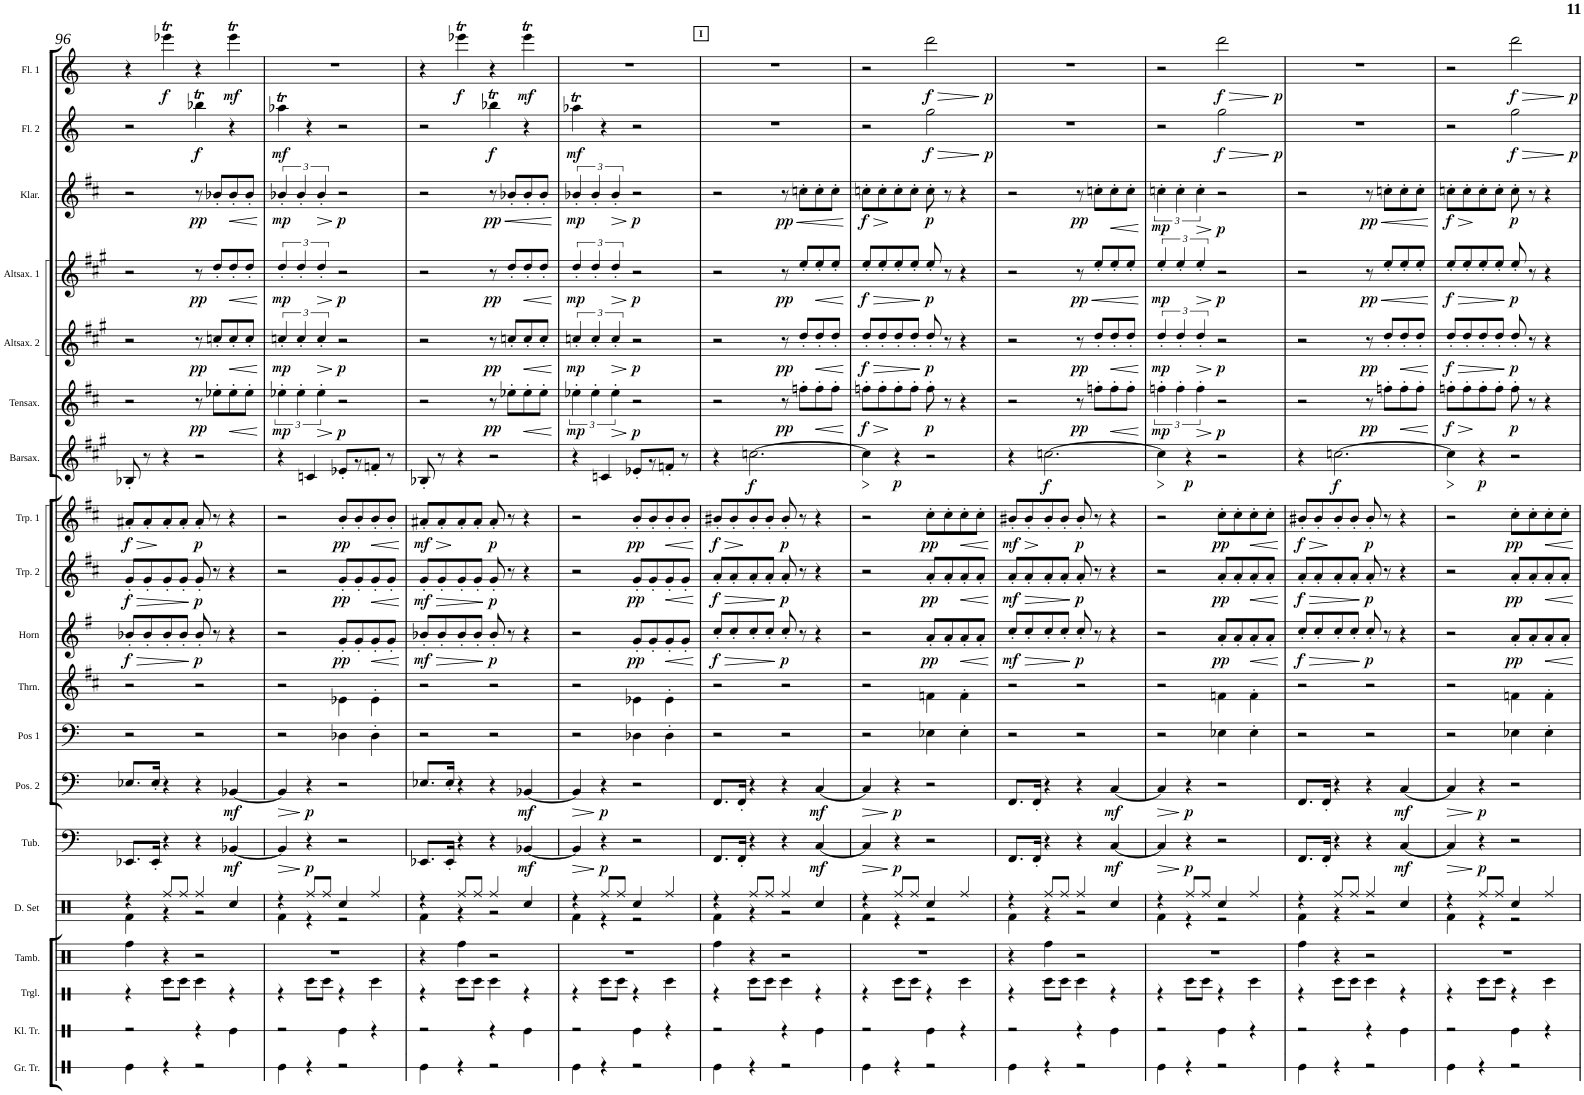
**kern	**kern	**kern	**kern	**kern	**dynam	**kern	**dynam	**kern	**kern	**kern	**dynam	**kern	**dynam	**kern	**dynam	**kern	**dynam	**kern	**dynam	**kern	**dynam	**kern	**dynam	**kern	**dynam	**kern	**dynam	**kern	**dynam
*part18	*part17	*part16	*part15	*part14	*part14	*part13	*part13	*part12	*part11	*part10	*part10	*part9	*part9	*part8	*part8	*part7	*part7	*part6	*part6	*part5	*part5	*part4	*part4	*part3	*part3	*part2	*part2	*part1	*part1
*staff18	*staff17	*staff16	*staff15	*staff14	*staff14	*staff13	*staff13	*staff12	*staff11	*staff10	*staff10	*staff9	*staff9	*staff8	*staff8	*staff7	*staff7	*staff6	*staff6	*staff5	*staff5	*staff4	*staff4	*staff3	*staff3	*staff2	*staff2	*staff1	*staff1
*I"Große Trommel	*I"Triangel	*I"Tambourine	*I"Drumset	*I"Tuba	*	*I"Posaune 2	*	*I"Posaune 1	*I"Tenorhorn	*I"Horn	*	*I"Trompete 2	*	*I"Trompete 1	*	*I"Baritonsaxophon	*	*I"Tenorsaxophon	*	*I"Altsaxophon 2	*	*I"Altsaxophon 1	*	*I"Klarinette	*	*I"Flöte 2	*	*I"Flöte 1	*
*I'Gr. Tr.	*I'Trgl.	*I'Tamb.	*I'D. Set	*I'Tub.	*	*I'Pos. 2	*	*I'Pos 1	*I'Thrn.	*I'Horn	*	*I'Trp. 2	*	*I'Trp. 1	*	*I'Barsax.	*	*I'Tensax.	*	*I'Altsax. 2	*	*I'Altsax. 1	*	*I'Klar.	*	*I'Fl. 2	*	*I'Fl. 1	*
!!LO:PB:g=z
*clefX	*clefX	*clefX	*clefX	*clefF4	*	*clefF4	*	*clefF4	*clefG2	*clefG2	*	*clefG2	*	*clefG2	*	*clefG2	*	*clefG2	*	*clefG2	*	*clefG2	*	*clefG2	*	*clefG2	*	*clefG2	*
*	*	*	*	*	*	*	*	*	*Trd8c14	*Trd4c7	*	*Trd1c2	*	*Trd1c2	*	*Trd12c21	*	*Trd8c14	*	*Trd5c9	*	*Trd5c9	*	*Trd1c2	*	*	*	*	*
*k[]	*k[]	*k[]	*k[]	*k[]	*	*k[]	*	*k[]	*k[f#c#]	*k[f#]	*	*k[f#c#]	*	*k[f#c#]	*	*k[f#c#g#]	*	*k[f#c#]	*	*k[f#c#g#]	*	*k[f#c#g#]	*	*k[f#c#]	*	*k[]	*	*k[]	*
*M4/4	*M4/4	*M4/4	*M4/4	*M4/4	*	*M4/4	*	*M4/4	*M4/4	*M4/4	*	*M4/4	*	*M4/4	*	*M4/4	*	*M4/4	*	*M4/4	*	*M4/4	*	*M4/4	*	*M4/4	*	*M4/4	*
=96	=96	=96	=96	=96	=96	=96	=96	=96	=96	=96	=96	=96	=96	=96	=96	=96	=96	=96	=96	=96	=96	=96	=96	=96	=96	=96	=96	=96	=96
*	*	*	*^	*	*	*	*	*	*	*	*	*	*	*	*	*	*	*	*	*	*	*	*	*	*	*	*	*	*
!	!	!	!	!	!	!	!	!	!	!	!	!LO:HP:b	!	!LO:HP:b	!	!LO:HP:b	!	!	!	!	!	!	!	!	!	!	!	!	!	!
!	!	!	!	!	!	!	!	!	!	!	!	!LO:DY:n=1:b	!	!LO:DY:n=1:b	!	!LO:DY:n=1:b	!	!	!	!	!	!	!	!	!	!	!	!	!	!
4Re\	4r	4Rff\	4r	4Rf\	8.EE-X/L	.	8.E-X/L	.	2r	2r	8b-X'</L	> f	8g'</L	> f	8a#X'</L	> f	8B-X'</	.	2r	.	2r	.	2r	.	2r	.	2r	.	4r	.
.	.	.	.	.	.	.	.	.	.	.	8b-'</	.	8g'</	.	8a#'</	.	8r	.	.	.	.	.	.	.	.	.	.	.	.	.
.	.	.	.	.	16EE-'</Jk	.	16E-'</Jk	.	.	.	.	.	.	.	.	.	.	.	.	.	.	.	.	.	.	.	.	.	.	.
!	!	!	!	!	!	!	!	!	!	!	!	!	!	!	!	!	!	!	!	!	!	!	!	!	!	!	!	!	!	!LO:DY:b
4r	8R\L	4r	8Rff/L	4r	4r	.	4r	.	.	.	8b-'</	.	8g'</	.	8a#'</	.	4r	.	.	.	.	.	.	.	.	.	.	.	4eee-X>\	f
.	8R\J	.	8Rff/J	.	.	.	.	.	.	.	8b-'</J	.	8g'</J	.	8a#'</J	.	.	.	.	.	.	.	.	.	.	.	.	.	.	.
!	!	!	!	!	!	!	!	!	!	!	!	!LO:DY:n=2:b	!	!LO:DY:n=2:b	!	!LO:DY:n=2:b	!	!	!	!LO:DY:b	!	!LO:DY:b	!	!LO:DY:b	!	!LO:DY:b	!	!LO:DY:b	!	!
2r	4R\	2r	4Rff/	2r	4r	.	4r	.	2r	2r	8b-'</	p	8g'</	p	8a#'</	p	2r	.	8r	pp	8r	pp	8r	pp	8r	pp	4bb-X>\	f	4r	.
.	.	.	.	.	.	.	.	.	.	.	8r	.	8r	.	8r	.	.	.	8ee-X'>\L	.	8ccn'</L	.	8dd'</L	.	8b-X'</L	.	.	.	.	.
!	!	!	!	!	!	!LO:DY:b	!	!LO:DY:b	!	!	!	!	!	!	!	!	!	!	!	!LO:HP:b	!	!LO:HP:b	!	!LO:HP:b	!	!LO:HP:b	!	!	!	!LO:DY:b
.	4r	.	4Rcc/	.	[4BB-X/	mf	[4BB-X/	mf	.	.	4r	.	4r	.	4r	.	.	.	8ee-'>\	<	8cc'</	<	8dd'</	<	8b-'</	<	4r	.	4eee->\	mf
.	.	.	.	.	.	.	.	.	.	.	.	.	.	.	.	.	.	.	8ee-'>\J	.	8cc'</J	.	8dd'</J	.	8b-'</J	.	.	.	.	.
=97	=97	=97	=97	=97	=97	=97	=97	=97	=97	=97	=97	=97	=97	=97	=97	=97	=97	=97	=97	=97	=97	=97	=97	=97	=97	=97	=97	=97	=97	=97
!	!	!	!	!	!	!LO:HP:b	!	!LO:HP:b	!	!	!	!	!	!	!	!	!	!	!	!LO:DY:b	!	!LO:DY:b	!	!LO:DY:b	!	!LO:DY:b	!	!LO:DY:b	!	!
4Re\	4r	1r	4r	4Rf\	4BB-/]	>	4BB-/]	>	2r	2r	2r	.	2r	.	2r	.	4r	.	6ee-X'>\	mp	6ccn'</	mp	6dd'</	mp	6b-X'</	mp	4aa-X>\	mf	1r	.
.	.	.	.	.	.	.	.	.	.	.	.	.	.	.	.	.	.	.	6ee-'>\	.	6cc'</	.	6dd'</	.	6b-'</	.	.	.	.	.
!	!	!	!	!	!	!LO:DY:b	!	!LO:DY:b	!	!	!	!	!	!	!	!	!	!	!	!	!	!	!	!	!	!	!	!	!	!
4r	8R\L	.	8Rff/L	4r	4r	p	4r	p	.	.	.	.	.	.	.	.	4cn/	.	.	.	.	.	.	.	.	.	4r	.	.	.
!	!	!	!	!	!	!	!	!	!	!	!	!	!	!	!	!	!	!	!	!LO:HP:b	!	!LO:HP:b	!	!LO:HP:b	!	!LO:HP:b	!	!	!	!
.	.	.	.	.	.	.	.	.	.	.	.	.	.	.	.	.	.	.	6ee-'>\	>	6cc'</	>	6dd'</	>	6b-'</	>	.	.	.	.
.	8R\J	.	8Rff/J	.	.	.	.	.	.	.	.	.	.	.	.	.	.	.	.	.	.	.	.	.	.	.	.	.	.	.
!	!	!	!	!	!	!	!	!	!	!	!	!LO:DY:b	!	!LO:DY:b	!	!LO:DY:b	!	!	!	!LO:DY:n=1:b	!	!LO:DY:n=1:b	!	!LO:DY:n=1:b	!	!LO:DY:n=1:b	!	!	!	!
2r	4r	.	4Rcc/	2r	2r	.	2r	.	4D-X\	4e-X\	8g'</L	pp	8g'</L	pp	8b'</L	pp	8e-X'</L	.	2r	[ p	2r	[ p	2r	[ p	2r	[ p	2r	.	.	.
.	.	.	.	.	.	.	.	.	.	.	8g'</	.	8g'</	.	8b'</	.	8r	.	.	.	.	.	.	.	.	.	.	.	.	.
!	!	!	!	!	!	!	!	!	!	!	!	!LO:HP:b	!	!LO:HP:b	!	!LO:HP:b	!	!	!	!	!	!	!	!	!	!	!	!	!	!
.	4R\	.	4Rff/	.	.	.	.	.	4D-'>\	4e-'>\	8g'</	<	8g'</	<	8b'</	<	8fn'</J	.	.	.	.	.	.	.	.	.	.	.	.	.
.	.	.	.	.	.	.	.	.	.	.	8g'</J	.	8g'</J	.	8b'</J	.	8r	.	.	.	.	.	.	.	.	.	.	.	.	.
*	*	*	*v	*v	*	*	*	*	*	*	*	*	*	*	*	*	*	*	*	*	*	*	*	*	*	*	*	*	*	*
.	.	.	.	.	.	.	.	.	.	.	]	.	]	.	]	.	.	.	.	.	.	.	.	.	.	.	.	.	.
=98	=98	=98	=98	=98	=98	=98	=98	=98	=98	=98	=98	=98	=98	=98	=98	=98	=98	=98	=98	=98	=98	=98	=98	=98	=98	=98	=98	=98	=98
*	*	*	*^	*	*	*	*	*	*	*	*	*	*	*	*	*	*	*	*	*	*	*	*	*	*	*	*	*	*
!	!	!	!	!	!	!	!	!	!	!	!	!LO:HP:b	!	!LO:HP:b	!	!LO:HP:b	!	!	!	!	!	!	!	!	!	!	!	!	!	!
!	!	!	!	!	!	!	!	!	!	!	!	!LO:DY:n=1:b	!	!LO:DY:n=1:b	!	!LO:DY:n=1:b	!	!	!	!	!	!	!	!	!	!	!	!	!	!
4Re\	4r	4r	4r	4Rf\	8.EE-X/L	.	8.E-X/L	.	2r	2r	8b-X'</L	> mf	8g'</L	> mf	8a#X'</L	> mf	8B-X'</	.	2r	.	2r	.	2r	.	2r	.	2r	.	4r	.
.	.	.	.	.	.	.	.	.	.	.	8b-'</	.	8g'</	.	8a#'</	.	8r	.	.	.	.	.	.	.	.	.	.	.	.	.
.	.	.	.	.	16EE-'</Jk	.	16E-'</Jk	.	.	.	.	.	.	.	.	.	.	.	.	.	.	.	.	.	.	.	.	.	.	.
!	!	!	!	!	!	!	!	!	!	!	!	!	!	!	!	!	!	!	!	!	!	!	!	!	!	!	!	!	!	!LO:DY:b
4r	8R\L	4Rff\	8Rff/L	4r	4r	.	4r	.	.	.	8b-'</	.	8g'</	.	8a#'</	[	4r	.	.	.	.	.	.	.	.	.	.	.	4eee-X>\	f
.	8R\J	.	8Rff/J	.	.	.	.	.	.	.	8b-'</J	.	8g'</J	.	8a#'</J	.	.	.	.	.	.	.	.	.	.	.	.	.	.	.
!	!	!	!	!	!	!	!	!	!	!	!	!LO:DY:n=2:b	!	!LO:DY:n=2:b	!	!LO:DY:n=2:b	!	!	!	!LO:DY:b	!	!LO:DY:b	!	!LO:DY:b	!	!LO:HP:b	!	!	!	!
!	!	!	!	!	!	!	!	!	!	!	!	!	!	!	!	!	!	!	!	!	!	!	!	!	!	!LO:DY:n=1:b	!	!LO:DY:b	!	!
2r	4R\	2r	4Rff/	2r	4r	.	4r	.	2r	2r	8b-'</	[ p	8g'</	[ p	8a#'</	p	2r	.	8r	pp	8r	pp	8r	pp	8r	< pp	4bb-X>\	f	4r	.
.	.	.	.	.	.	.	.	.	.	.	8r	.	8r	.	8r	.	.	.	8ee-X'>\L	.	8ccn'</L	.	8dd'</L	.	8b-X'</L	.	.	.	.	.
!	!	!	!	!	!	!LO:DY:b	!	!LO:DY:b	!	!	!	!	!	!	!	!	!	!	!	!LO:HP:b	!	!LO:HP:b	!	!LO:HP:b	!	!	!	!	!	!LO:DY:b
.	4r	.	4Rcc/	.	[4BB-X/	mf	[4BB-X/	mf	.	.	4r	.	4r	.	4r	.	.	.	8ee-'>\	<	8cc'</	<	8dd'</	<	8b-'</	.	4r	.	4eee->\	mf
.	.	.	.	.	.	.	.	.	.	.	.	.	.	.	.	.	.	.	8ee-'>\J	.	8cc'</J	.	8dd'</J	.	8b-'</J	.	.	.	.	.
*	*	*	*v	*v	*	*	*	*	*	*	*	*	*	*	*	*	*	*	*	*	*	*	*	*	*	*	*	*	*	*
.	.	.	.	.	.	.	.	.	.	.	.	.	.	.	.	.	.	.	]	.	]	.	]	.	]	.	.	.	.
=99	=99	=99	=99	=99	=99	=99	=99	=99	=99	=99	=99	=99	=99	=99	=99	=99	=99	=99	=99	=99	=99	=99	=99	=99	=99	=99	=99	=99	=99
*	*	*	*^	*	*	*	*	*	*	*	*	*	*	*	*	*	*	*	*	*	*	*	*	*	*	*	*	*	*
!	!	!	!	!	!	!LO:HP:b	!	!LO:HP:b	!	!	!	!	!	!	!	!	!	!	!	!LO:DY:b	!	!LO:DY:b	!	!LO:DY:b	!	!LO:DY:b	!	!LO:DY:b	!	!
4Re\	4r	1r	4r	4Rf\	4BB-/]	>	4BB-/]	>	2r	2r	2r	.	2r	.	2r	.	4r	.	6ee-X'>\	mp	6ccn'</	mp	6dd'</	mp	6b-X'</	mp	4aa-X>\	mf	1r	.
.	.	.	.	.	.	.	.	.	.	.	.	.	.	.	.	.	.	.	6ee-'>\	.	6cc'</	.	6dd'</	.	6b-'</	.	.	.	.	.
!	!	!	!	!	!	!LO:DY:n=1:b	!	!LO:DY:n=1:b	!	!	!	!	!	!	!	!	!	!	!	!	!	!	!	!	!	!	!	!	!	!
4r	8R\L	.	8Rff/L	4r	4r	] p	4r	] p	.	.	.	.	.	.	.	.	4cn/	.	.	.	.	.	.	.	.	.	4r	.	.	.
!	!	!	!	!	!	!	!	!	!	!	!	!	!	!	!	!	!	!	!	!LO:HP:b	!	!LO:HP:b	!	!LO:HP:b	!	!LO:HP:b	!	!	!	!
.	.	.	.	.	.	.	.	.	.	.	.	.	.	.	.	.	.	.	6ee-'>\	>	6cc'</	>	6dd'</	>	6b-'</	>	.	.	.	.
.	8R\J	.	8Rff/J	.	.	.	.	.	.	.	.	.	.	.	.	.	.	.	.	.	.	.	.	.	.	.	.	.	.	.
!	!	!	!	!	!	!	!	!	!	!	!	!LO:DY:b	!	!LO:DY:b	!	!LO:DY:b	!	!	!	!LO:DY:n=1:b	!	!LO:DY:n=1:b	!	!LO:DY:n=1:b	!	!LO:DY:n=1:b	!	!	!	!
2r	4r	.	4Rcc/	2r	2r	.	2r	.	4D-X\	4e-X\	8g'</L	pp	8g'</L	pp	8b'</L	pp	8e-X'</L	.	2r	[ p	2r	[ p	2r	[ p	2r	[ p	2r	.	.	.
.	.	.	.	.	.	.	.	.	.	.	8g'</	.	8g'</	.	8b'</	.	8r	.	.	.	.	.	.	.	.	.	.	.	.	.
!	!	!	!	!	!	!	!	!	!	!	!	!LO:HP:b	!	!LO:HP:b	!	!LO:HP:b	!	!	!	!	!	!	!	!	!	!	!	!	!	!
.	4R\	.	4Rff/	.	.	.	.	.	4D-'>\	4e-'>\	8g'</	<	8g'</	<	8b'</	<	8fn'</J	.	.	.	.	.	.	.	.	.	.	.	.	.
.	.	.	.	.	.	.	.	.	.	.	8g'</J	.	8g'</J	.	8b'</J	.	8r	.	.	.	.	.	.	.	.	.	.	.	.	.
*	*	*	*v	*v	*	*	*	*	*	*	*	*	*	*	*	*	*	*	*	*	*	*	*	*	*	*	*	*	*	*
.	.	.	.	.	.	.	.	.	.	.	]	.	]	.	]	.	.	.	.	.	.	.	.	.	.	.	.	.	.
!!LO:REH:place=s1:a:B:cj:t=I
=100	=100	=100	=100	=100	=100	=100	=100	=100	=100	=100	=100	=100	=100	=100	=100	=100	=100	=100	=100	=100	=100	=100	=100	=100	=100	=100	=100	=100	=100
*	*	*	*^	*	*	*	*	*	*	*	*	*	*	*	*	*	*	*	*	*	*	*	*	*	*	*	*	*	*
!	!	!	!	!	!	!	!	!	!	!	!	!LO:HP:b	!	!LO:HP:b	!	!LO:HP:b	!	!	!	!	!	!	!	!	!	!	!	!	!	!
!	!	!	!	!	!	!	!	!	!	!	!	!LO:DY:n=1:b	!	!LO:DY:n=1:b	!	!LO:DY:n=1:b	!	!	!	!	!	!	!	!	!	!	!	!	!	!
4Re\	4r	4Rff\	4r	4Rf\	8.FF/L	.	8.FF/L	.	2r	2r	8cc'</L	> f	8a'</L	> f	8b#X'</L	> f	4r	.	2r	.	2r	.	2r	.	2r	.	1r	.	1r	.
.	.	.	.	.	.	.	.	.	.	.	8cc'</	.	8a'</	.	8b#'</	.	.	.	.	.	.	.	.	.	.	.	.	.	.	.
.	.	.	.	.	16FF'</Jk	.	16FF'</Jk	.	.	.	.	.	.	.	.	.	.	.	.	.	.	.	.	.	.	.	.	.	.	.
!	!	!	!	!	!	!	!	!	!	!	!	!	!	!	!	!	!	!LO:DY:b	!	!	!	!	!	!	!	!	!	!	!	!
4r	8R\L	4r	8Rff/L	4r	4r	.	4r	.	.	.	8cc'</	.	8a'</	.	8b#'</	[	[2.ccn\	f	.	.	.	.	.	.	.	.	.	.	.	.
.	8R\J	.	8Rff/J	.	.	.	.	.	.	.	8cc'</J	.	8a'</J	.	8b#'</J	.	.	.	.	.	.	.	.	.	.	.	.	.	.	.
!	!	!	!	!	!	!	!	!	!	!	!	!LO:DY:n=2:b	!	!LO:DY:n=2:b	!	!LO:DY:n=2:b	!	!	!	!LO:DY:b	!	!LO:DY:b	!	!LO:DY:b	!	!LO:HP:b	!	!	!	!
!	!	!	!	!	!	!	!	!	!	!	!	!	!	!	!	!	!	!	!	!	!	!	!	!	!	!LO:DY:n=1:b	!	!	!	!
2r	4R\	2r	4Rff/	2r	4r	.	4r	.	2r	2r	8cc'</	[ p	8a'</	[ p	8b#'</	p	.	.	8r	pp	8r	pp	8r	pp	8r	< pp	.	.	.	.
.	.	.	.	.	.	.	.	.	.	.	8r	.	8r	.	8r	.	.	.	8ffn'>\L	.	8dd'</L	.	8ee'</L	.	8ccn'>\L	.	.	.	.	.
!	!	!	!	!	!	!LO:DY:b	!	!LO:DY:b	!	!	!	!	!	!	!	!	!	!	!	!LO:HP:b	!	!LO:HP:b	!	!LO:HP:b	!	!	!	!	!	!
.	4r	.	4Rcc/	.	[4C/	mf	[4C/	mf	.	.	4r	.	4r	.	4r	.	.	.	8ff'>\	<	8dd'</	<	8ee'</	<	8cc'>\	.	.	.	.	.
.	.	.	.	.	.	.	.	.	.	.	.	.	.	.	.	.	.	.	8ff'>\J	.	8dd'</J	.	8ee'</J	.	8cc'>\J	.	.	.	.	.
*	*	*	*v	*v	*	*	*	*	*	*	*	*	*	*	*	*	*	*	*	*	*	*	*	*	*	*	*	*	*	*
.	.	.	.	.	.	.	.	.	.	.	.	.	.	.	.	.	.	.	]	.	]	.	]	.	]	.	.	.	.
=101	=101	=101	=101	=101	=101	=101	=101	=101	=101	=101	=101	=101	=101	=101	=101	=101	=101	=101	=101	=101	=101	=101	=101	=101	=101	=101	=101	=101	=101
*	*	*	*^	*	*	*	*	*	*	*	*	*	*	*	*	*	*	*	*	*	*	*	*	*	*	*	*	*	*
!	!	!	!	!	!	!LO:HP:b	!	!LO:HP:b	!	!	!	!	!	!	!	!	!	!LO:HP:b	!	!LO:HP:b	!	!LO:HP:b	!	!LO:HP:b	!	!LO:HP:b	!	!	!	!
!	!	!	!	!	!	!	!	!	!	!	!	!	!	!	!	!	!	!	!	!LO:DY:n=1:b	!	!LO:DY:n=1:b	!	!LO:DY:n=1:b	!	!LO:DY:n=1:b	!	!	!	!
4Re\	4r	1r	4r	4Rf\	4C/]	>	4C/]	>	2r	2r	2r	.	2r	.	2r	.	4cc\]	>	8ffn'>\L	> f	8dd'</L	> f	8ee'</L	> f	8ccn'>\L	> f	2r	.	2r	.
.	.	.	.	.	.	.	.	.	.	.	.	.	.	.	.	.	.	.	8ff'>\	.	8dd'</	.	8ee'</	.	8cc'>\	.	.	.	.	.
!	!	!	!	!	!	!LO:DY:n=1:b	!	!LO:DY:n=1:b	!	!	!	!	!	!	!	!	!	!LO:DY:b	!	!	!	!	!	!	!	!	!	!	!	!
4r	8R\L	.	8Rff/L	4r	4r	] p	4r	] p	.	.	.	.	.	.	.	.	4r	p	8ff'>\	[	8dd'</	.	8ee'</	.	8cc'>\	[	.	.	.	.
.	8R\J	.	8Rff/J	.	.	.	.	.	.	.	.	.	.	.	.	.	.	.	8ff'>\J	.	8dd'</J	.	8ee'</J	.	8cc'>\J	.	.	.	.	.
!	!	!	!	!	!	!	!	!	!	!	!	!LO:DY:b	!	!LO:DY:b	!	!LO:DY:b	!	!	!	!LO:DY:n=2:b	!	!LO:DY:n=2:b	!	!LO:DY:n=2:b	!	!LO:DY:n=2:b	!	!LO:HP:b	!	!LO:HP:b
!	!	!	!	!	!	!	!	!	!	!	!	!	!	!	!	!	!	!	!	!	!	!	!	!	!	!	!	!LO:DY:n=1:b	!	!LO:DY:n=1:b
2r	4r	.	4Rcc/	2r	2r	.	2r	.	4E-X\	4fn\	8a'</L	pp	8a'</L	pp	8cc#'>\L	pp	2r	.	8ff'>\	p	8dd'</	[ p	8ee'</	[ p	8cc'>\	p	2gg\	> f	2ddd\	> f
.	.	.	.	.	.	.	.	.	.	.	8a'</	.	8a'</	.	8cc#'>\	.	.	.	8r	.	8r	.	8r	.	8r	.	.	.	.	.
!	!	!	!	!	!	!	!	!	!	!	!	!LO:HP:b	!	!LO:HP:b	!	!LO:HP:b	!	!	!	!	!	!	!	!	!	!	!	!	!	!
.	4R\	.	4Rff/	.	.	.	.	.	4E-'>\	4f'>\	8a'</	<	8a'</	<	8cc#'>\	<	.	.	4r	.	4r	.	4r	.	4r	.	.	.	.	.
.	.	.	.	.	.	.	.	.	.	.	8a'</J	.	8a'</J	.	8cc#'>\J	.	.	.	.	.	.	.	.	.	.	.	.	.	.	.
*	*	*	*v	*v	*	*	*	*	*	*	*	*	*	*	*	*	*	*	*	*	*	*	*	*	*	*	*	*	*	*
.	.	.	.	.	.	.	.	.	.	.	]	.	]	.	]	.	.	.	.	.	.	.	.	.	.	.	.	.	.
=102	=102	=102	=102	=102	=102	=102	=102	=102	=102	=102	=102	=102	=102	=102	=102	=102	=102	=102	=102	=102	=102	=102	=102	=102	=102	=102	=102	=102	=102
*	*	*	*^	*	*	*	*	*	*	*	*	*	*	*	*	*	*	*	*	*	*	*	*	*	*	*	*	*	*
!	!	!	!	!	!	!	!	!	!	!	!	!LO:HP:b	!	!LO:HP:b	!	!LO:HP:b	!	!	!	!	!	!	!	!	!	!	!	!	!	!
!	!	!	!	!	!	!	!	!	!	!	!	!LO:DY:n=1:b	!	!LO:DY:n=1:b	!	!LO:DY:n=1:b	!	!	!	!	!	!	!	!	!	!	!	!	!	!
4Re\	4r	4r	4r	4Rf\	8.FF/L	.	8.FF/L	.	2r	2r	8cc'</L	> mf	8a'</L	> mf	8b#X'</L	> mf	4r	.	2r	.	2r	.	2r	.	2r	.	1r	.	1r	.
.	.	.	.	.	.	.	.	.	.	.	8cc'</	.	8a'</	.	8b#'</	.	.	.	.	.	.	.	.	.	.	.	.	.	.	.
.	.	.	.	.	16FF'</Jk	.	16FF'</Jk	.	.	.	.	.	.	.	.	.	.	.	.	.	.	.	.	.	.	.	.	.	.	.
!	!	!	!	!	!	!	!	!	!	!	!	!	!	!	!	!	!	!LO:DY:b	!	!	!	!	!	!	!	!	!	!	!	!
4r	8R\L	4Rff\	8Rff/L	4r	4r	.	4r	.	.	.	8cc'</	.	8a'</	.	8b#'</	[	[2.ccn\	f	.	.	.	.	.	.	.	.	.	.	.	.
.	8R\J	.	8Rff/J	.	.	.	.	.	.	.	8cc'</J	.	8a'</J	.	8b#'</J	.	.	.	.	.	.	.	.	.	.	.	.	.	.	.
!	!	!	!	!	!	!	!	!	!	!	!	!LO:DY:n=2:b	!	!LO:DY:n=2:b	!	!LO:DY:n=2:b	!	!	!	!LO:DY:b	!	!LO:DY:b	!	!LO:HP:b	!	!	!	!	!	!
!	!	!	!	!	!	!	!	!	!	!	!	!	!	!	!	!	!	!	!	!	!	!	!	!LO:DY:n=1:b	!	!LO:DY:b	!	!	!	!
2r	4R\	2r	4Rff/	2r	4r	.	4r	.	2r	2r	8cc'</	[ p	8a'</	[ p	8b#'</	p	.	.	8r	pp	8r	pp	8r	< pp	8r	pp	.	.	.	.
.	.	.	.	.	.	.	.	.	.	.	8r	.	8r	.	8r	.	.	.	8ffn'>\L	.	8dd'</L	.	8ee'</L	.	8ccn'>\L	.	.	.	.	.
!	!	!	!	!	!	!LO:DY:b	!	!LO:DY:b	!	!	!	!	!	!	!	!	!	!	!	!LO:HP:b	!	!LO:HP:b	!	!	!	!LO:HP:b	!	!	!	!
.	4r	.	4Rcc/	.	[4C/	mf	[4C/	mf	.	.	4r	.	4r	.	4r	.	.	.	8ff'>\	<	8dd'</	<	8ee'</	.	8cc'>\	<	.	.	.	.
.	.	.	.	.	.	.	.	.	.	.	.	.	.	.	.	.	.	.	8ff'>\J	.	8dd'</J	.	8ee'</J	.	8cc'>\J	.	.	.	.	.
*	*	*	*v	*v	*	*	*	*	*	*	*	*	*	*	*	*	*	*	*	*	*	*	*	*	*	*	*	*	*	*
.	.	.	.	.	.	.	.	.	.	.	.	.	.	.	.	.	]	.	]	.	]	.	]	.	]	.	.	.	.
=103	=103	=103	=103	=103	=103	=103	=103	=103	=103	=103	=103	=103	=103	=103	=103	=103	=103	=103	=103	=103	=103	=103	=103	=103	=103	=103	=103	=103	=103
*	*	*	*^	*	*	*	*	*	*	*	*	*	*	*	*	*	*	*	*	*	*	*	*	*	*	*	*	*	*
!	!	!	!	!	!	!LO:HP:b	!	!LO:HP:b	!	!	!	!	!	!	!	!	!	!LO:HP:b	!	!LO:DY:b	!	!LO:DY:b	!	!LO:DY:b	!	!LO:DY:b	!	!	!	!
4Re\	4r	1r	4r	4Rf\	4C/]	>	4C/]	>	2r	2r	2r	.	2r	.	2r	.	4cc\]	>	6ffn'>\	mp	6dd'</	mp	6ee'</	mp	6ccn'>\	mp	2r	.	2r	.
.	.	.	.	.	.	.	.	.	.	.	.	.	.	.	.	.	.	.	6ff'>\	.	6dd'</	.	6ee'</	.	6cc'>\	.	.	.	.	.
!	!	!	!	!	!	!LO:DY:n=1:b	!	!LO:DY:n=1:b	!	!	!	!	!	!	!	!	!	!LO:DY:b	!	!	!	!	!	!	!	!	!	!	!	!
4r	8R\L	.	8Rff/L	4r	4r	] p	4r	] p	.	.	.	.	.	.	.	.	4r	p	.	.	.	.	.	.	.	.	.	.	.	.
!	!	!	!	!	!	!	!	!	!	!	!	!	!	!	!	!	!	!	!	!LO:HP:b	!	!LO:HP:b	!	!LO:HP:b	!	!LO:HP:b	!	!	!	!
.	.	.	.	.	.	.	.	.	.	.	.	.	.	.	.	.	.	.	6ff'>\	>	6dd'</	>	6ee'</	>	6cc'>\	>	.	.	.	.
.	8R\J	.	8Rff/J	.	.	.	.	.	.	.	.	.	.	.	.	.	.	.	.	.	.	.	.	.	.	.	.	.	.	.
!	!	!	!	!	!	!	!	!	!	!	!	!LO:DY:b	!	!LO:DY:b	!	!LO:DY:b	!	!	!	!LO:DY:n=1:b	!	!LO:DY:n=1:b	!	!LO:DY:n=1:b	!	!LO:DY:n=1:b	!	!LO:HP:b	!	!LO:HP:b
!	!	!	!	!	!	!	!	!	!	!	!	!	!	!	!	!	!	!	!	!	!	!	!	!	!	!	!	!LO:DY:n=1:b	!	!LO:DY:n=1:b
2r	4r	.	4Rcc/	2r	2r	.	2r	.	4E-X\	4fn\	8a'</L	pp	8a'</L	pp	8cc#'>\L	pp	2r	.	2r	[ p	2r	[ p	2r	[ p	2r	[ p	2gg\	> f	2ddd\	> f
.	.	.	.	.	.	.	.	.	.	.	8a'</	.	8a'</	.	8cc#'>\	.	.	.	.	.	.	.	.	.	.	.	.	.	.	.
!	!	!	!	!	!	!	!	!	!	!	!	!LO:HP:b	!	!LO:HP:b	!	!LO:HP:b	!	!	!	!	!	!	!	!	!	!	!	!	!	!
.	4R\	.	4Rff/	.	.	.	.	.	4E-'>\	4f'>\	8a'</	<	8a'</	<	8cc#'>\	<	.	.	.	.	.	.	.	.	.	.	.	.	.	.
.	.	.	.	.	.	.	.	.	.	.	8a'</J	.	8a'</J	.	8cc#'>\J	.	.	.	.	.	.	.	.	.	.	.	.	.	.	.
*	*	*	*v	*v	*	*	*	*	*	*	*	*	*	*	*	*	*	*	*	*	*	*	*	*	*	*	*	*	*	*
.	.	.	.	.	.	.	.	.	.	.	]	.	]	.	]	.	.	.	.	.	.	.	.	.	.	.	]	.	]
=104	=104	=104	=104	=104	=104	=104	=104	=104	=104	=104	=104	=104	=104	=104	=104	=104	=104	=104	=104	=104	=104	=104	=104	=104	=104	=104	=104	=104	=104
*	*	*	*^	*	*	*	*	*	*	*	*	*	*	*	*	*	*	*	*	*	*	*	*	*	*	*	*	*	*
!	!	!	!	!	!	!	!	!	!	!	!	!LO:HP:b	!	!LO:HP:b	!	!LO:HP:b	!	!	!	!	!	!	!	!	!	!	!	!	!	!
!	!	!	!	!	!	!	!	!	!	!	!	!LO:DY:n=1:b	!	!LO:DY:n=1:b	!	!LO:DY:n=1:b	!	!	!	!	!	!	!	!	!	!	!	!	!	!
4Re\	4r	4Rff\	4r	4Rf\	8.FF/L	.	8.FF/L	.	2r	2r	8cc'</L	> f	8a'</L	> f	8b#X'</L	> f	4r	.	2r	.	2r	.	2r	.	2r	.	1r	.	1r	.
.	.	.	.	.	.	.	.	.	.	.	8cc'</	.	8a'</	.	8b#'</	.	.	.	.	.	.	.	.	.	.	.	.	.	.	.
.	.	.	.	.	16FF'</Jk	.	16FF'</Jk	.	.	.	.	.	.	.	.	.	.	.	.	.	.	.	.	.	.	.	.	.	.	.
!	!	!	!	!	!	!	!	!	!	!	!	!	!	!	!	!	!	!LO:DY:b	!	!	!	!	!	!	!	!	!	!	!	!
4r	8R\L	4r	8Rff/L	4r	4r	.	4r	.	.	.	8cc'</	.	8a'</	.	8b#'</	[	[2.ccn\	f	.	.	.	.	.	.	.	.	.	.	.	.
.	8R\J	.	8Rff/J	.	.	.	.	.	.	.	8cc'</J	.	8a'</J	.	8b#'</J	.	.	.	.	.	.	.	.	.	.	.	.	.	.	.
!	!	!	!	!	!	!	!	!	!	!	!	!LO:DY:n=2:b	!	!LO:DY:n=2:b	!	!LO:DY:n=2:b	!	!	!	!LO:DY:b	!	!LO:DY:b	!	!LO:HP:b	!	!LO:HP:b	!	!	!	!
!	!	!	!	!	!	!	!	!	!	!	!	!	!	!	!	!	!	!	!	!	!	!	!	!LO:DY:n=1:b	!	!LO:DY:n=1:b	!	!	!	!
2r	4R\	2r	4Rff/	2r	4r	.	4r	.	2r	2r	8cc'</	[ p	8a'</	[ p	8b#'</	p	.	.	8r	pp	8r	pp	8r	< pp	8r	< pp	.	.	.	.
.	.	.	.	.	.	.	.	.	.	.	8r	.	8r	.	8r	.	.	.	8ffn'>\L	.	8dd'</L	.	8ee'</L	.	8ccn'>\L	.	.	.	.	.
!	!	!	!	!	!	!LO:DY:b	!	!LO:DY:b	!	!	!	!	!	!	!	!	!	!	!	!LO:HP:b	!	!LO:HP:b	!	!	!	!	!	!	!	!
.	4r	.	4Rcc/	.	[4C/	mf	[4C/	mf	.	.	4r	.	4r	.	4r	.	.	.	8ff'>\	<	8dd'</	<	8ee'</	.	8cc'>\	.	.	.	.	.
.	.	.	.	.	.	.	.	.	.	.	.	.	.	.	.	.	.	.	8ff'>\J	.	8dd'</J	.	8ee'</J	.	8cc'>\J	.	.	.	.	.
*	*	*	*v	*v	*	*	*	*	*	*	*	*	*	*	*	*	*	*	*	*	*	*	*	*	*	*	*	*	*	*
.	.	.	.	.	.	.	.	.	.	.	.	.	.	.	.	.	]	.	]	.	]	.	]	.	]	.	.	.	.
=105	=105	=105	=105	=105	=105	=105	=105	=105	=105	=105	=105	=105	=105	=105	=105	=105	=105	=105	=105	=105	=105	=105	=105	=105	=105	=105	=105	=105	=105
*	*	*	*^	*	*	*	*	*	*	*	*	*	*	*	*	*	*	*	*	*	*	*	*	*	*	*	*	*	*
!	!	!	!	!	!	!	!	!	!	!	!	!	!	!	!	!	!	!	!	!LO:DY:b	!	!LO:DY:b	!	!LO:DY:b	!	!LO:DY:b	!	!	!	!
4Re\	4r	1r	4r	4Rf\	4C/]	.	4C/]	.	2r	2r	2r	.	2r	.	2r	.	4cc\]	.	8ffn'>\L	f	8dd'</L	f	8ee'</L	f	8ccn'>\L	f	2r	.	2r	.
.	.	.	.	.	.	.	.	.	.	.	.	.	.	.	.	.	.	.	8ff'>\	.	8dd'</	.	8ee'</	.	8cc'>\	.	.	.	.	.
!	!	!	!	!	!	!LO:DY:n=1:b	!	!LO:DY:n=1:b	!	!	!	!	!	!	!	!	!	!LO:DY:b	!	!	!	!	!	!	!	!	!	!	!	!
4r	8R\L	.	8Rff/L	4r	4r	] p	4r	] p	.	.	.	.	.	.	.	.	4r	p	8ff'>\	[	8dd'</	.	8ee'</	.	8cc'>\	[	.	.	.	.
.	8R\J	.	8Rff/J	.	.	.	.	.	.	.	.	.	.	.	.	.	.	.	8ff'>\J	.	8dd'</J	.	8ee'</J	.	8cc'>\J	.	.	.	.	.
!	!	!	!	!	!	!	!	!	!	!	!	!LO:DY:b	!	!LO:DY:b	!	!LO:DY:b	!	!	!	!LO:DY:b	!	!LO:DY:n=1:b	!	!LO:DY:n=1:b	!	!LO:DY:b	!	!LO:DY:b	!	!LO:DY:b
2r	4r	.	4Rcc/	2r	2r	.	2r	.	4E-X\	4fn\	8a'</L	pp	8a'</L	pp	8cc#'>\L	pp	2r	.	8ff'>\	p	8dd'</	[ p	8ee'</	[ p	8cc'>\	p	2gg\	f	2ddd\	f
.	.	.	.	.	.	.	.	.	.	.	8a'</	.	8a'</	.	8cc#'>\	.	.	.	8r	.	8r	.	8r	.	8r	.	.	.	.	.
.	4R\	.	4Rff/	.	.	.	.	.	4E-'>\	4f'>\	8a'</	.	8a'</	.	8cc#'>\	.	.	.	4r	.	4r	.	4r	.	4r	.	.	.	.	.
.	.	.	.	.	.	.	.	.	.	.	8a'</J	.	8a'</J	.	8cc#'>\J	.	.	.	.	.	.	.	.	.	.	.	.	.	.	.
*	*	*	*v	*v	*	*	*	*	*	*	*	*	*	*	*	*	*	*	*	*	*	*	*	*	*	*	*	*	*	*
.	.	.	.	.	.	.	.	.	.	.	]	.	]	.	]	.	.	.	.	.	.	.	.	.	.	.	]	.	]
=	=	=	=	=	=	=	=	=	=	=	=	=	=	=	=	=	=	=	=	=	=	=	=	=	=	=	=	=	=
*-	*-	*-	*-	*-	*-	*-	*-	*-	*-	*-	*-	*-	*-	*-	*-	*-	*-	*-	*-	*-	*-	*-	*-	*-	*-	*-	*-	*-	*-
